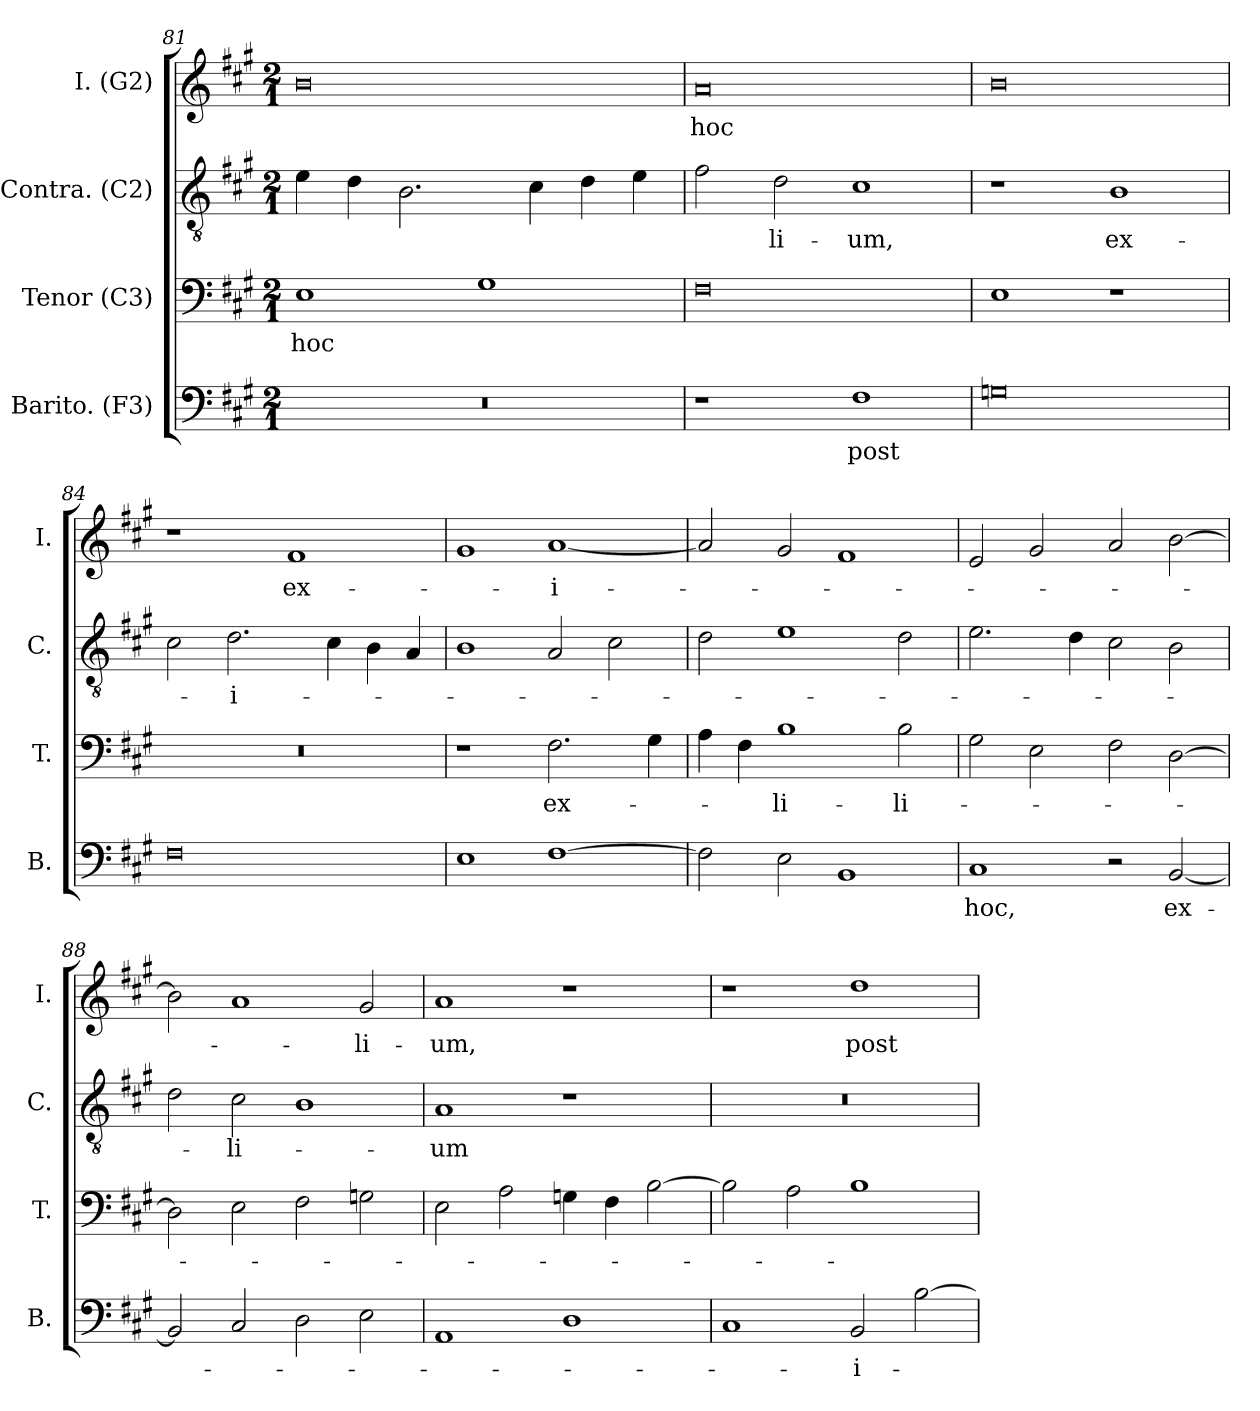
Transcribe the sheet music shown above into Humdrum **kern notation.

**kern	**text	**kern	**text	**kern	**text	**kern	**text
*part4	*part4	*part3	*part3	*part2	*part2	*part1	*part1
*staff4	*staff4	*staff3	*staff3	*staff2	*staff2	*staff1	*staff1
*I"Barito. (F3)	*	*I"Tenor (C3)	*	*I"Contra. (C2)	*	*I"I. (G2)	*
*I'B.	*	*I'T.	*	*I'C.	*	*I'I.	*
*clefF4	*	*clefF4	*	*clefGv2	*	*clefG2	*
*	*	*ITrd7c12	*	*ITrd7c12	*	*	*
*k[f#c#g#]	*	*k[f#c#g#]	*	*k[f#c#g#]	*	*k[f#c#g#]	*
*A:	*	*A:	*	*A:	*	*A:	*
*M2/1	*	*M2/1	*	*M2/1	*	*M2/1	*
=81	=81	=81	=81	=81	=81	=81	=81
!LO:N:vis=1	!	!	!	!	!	!	!
!	!	!	!LO:LY:b:color=#000000	!	!	!	!
0r	.	1EEi	hoc	4Ei\	.	0bi	.
.	.	.	.	4Di\	.	.	.
.	.	.	.	2.BBi\	.	.	.
.	.	1GG#i	.	.	.	.	.
.	.	.	.	4C#i\	.	.	.
.	.	.	.	4Di\	.	.	.
.	.	.	.	4Ei\	.	.	.
=82	=82	=82	=82	=82	=82	=82	=82
!	!	!	!	!	!	!	!LO:LY:b:color=#000000
1r	.	0FF#i	.	2F#i\	.	0ai	hoc
!	!	!	!	!	!LO:LY:b:color=#000000	!	!
.	.	.	.	2Di\	-li-	.	.
!	!LO:LY:b:color=#000000	!	!	!	!	!	!
!	!	!	!	!	!LO:LY:b:color=#000000	!	!
1F#i	post	.	.	1C#i	-um,	.	.
!!LO:PB:g=z
=83	=83	=83	=83	=83	=83	=83	=83
0Gni	.	1EEi	.	1r	.	0bi	.
!	!	!	!	!	!LO:LY:b:color=#000000	!	!
.	.	1r	.	1BBi	ex-	.	.
=84	=84	=84	=84	=84	=84	=84	=84
!	!	!LO:N:vis=1	!	!	!	!	!
0F#i	.	0r	.	2C#i\	.	1r	.
!	!	!	!	!	!LO:LY:b:color=#000000	!	!
.	.	.	.	2.Di\	-i-	.	.
!	!	!	!	!	!	!	!LO:LY:b:color=#000000
.	.	.	.	.	.	1f#i	ex-
.	.	.	.	4C#i\	.	.	.
.	.	.	.	4BBi\	.	.	.
.	.	.	.	4AAi/	.	.	.
=85	=85	=85	=85	=85	=85	=85	=85
1Ei	.	1r	.	1BBi	.	1g#i	.
!	!	!	!LO:LY:b:color=#000000	!	!	!	!
!	!	!	!	!	!	!	!LO:LY:b:color=#000000
[1F#i	.	2.FF#i\	ex-	2AAi/	.	[1ai	-i-
.	.	.	.	2C#i\	.	.	.
.	.	4GG#i\	.	.	.	.	.
=86	=86	=86	=86	=86	=86	=86	=86
2F#i\]	.	4AAi\	.	2Di\	.	2ai/]	.
.	.	4FF#i\	.	.	.	.	.
!	!	!	!LO:LY:b:color=#000000	!	!	!	!
2Ei\	.	1BBi	-li-	1Ei	.	2g#i/	.
1BBi	.	.	.	.	.	1f#i	.
!	!	!	!LO:LY:b:color=#000000	!	!	!	!
.	.	2BBi\	-li-	2Di\	.	.	.
=87	=87	=87	=87	=87	=87	=87	=87
!	!LO:LY:b:color=#000000	!	!	!	!	!	!
1C#i	hoc,	2GG#i\	.	2.Ei\	.	2ei/	.
.	.	2EEi\	.	.	.	2g#i/	.
.	.	.	.	4Di\	.	.	.
2r	.	2FF#i\	.	2C#i\	.	2ai/	.
!	!LO:LY:b:color=#000000	!	!	!	!	!	!
[2BBi/	ex-	[2DDi\	.	2BBi\	.	[2bi\	.
!!LO:LB:g=z
=88	=88	=88	=88	=88	=88	=88	=88
2BBi/]	.	2DDi\]	.	2Di\	.	2bi\]	.
!	!	!	!	!	!LO:LY:b:color=#000000	!	!
2C#i/	.	2EEi\	.	2C#i\	-li-	1ai	.
2Di\	.	2FF#i\	.	1BBi	.	.	.
!	!	!	!	!	!	!	!LO:LY:b:color=#000000
2Ei\	.	2GGi\	.	.	.	2g#i/	-li-
=89	=89	=89	=89	=89	=89	=89	=89
!	!	!	!	!	!LO:LY:b:color=#000000	!	!
!	!	!	!	!	!	!	!LO:LY:b:color=#000000
1AAi	.	2EEi\	.	1AAi	-um	1ai	-um,
.	.	2AAi\	.	.	.	.	.
1Di	.	4GGi\	.	1r	.	1r	.
.	.	4FF#i\	.	.	.	.	.
.	.	[2BBi\	.	.	.	.	.
=90	=90	=90	=90	=90	=90	=90	=90
!	!	!	!	!LO:N:vis=1	!	!	!
1C#i	.	2BBi\]	.	0r	.	1r	.
.	.	2AAi\	.	.	.	.	.
!	!LO:LY:b:color=#000000	!	!	!	!	!	!
!	!	!	!	!	!	!	!LO:LY:b:color=#000000
2BBi/	-i-	1BBi	.	.	.	1ddi	post
[2Bi\	.	.	.	.	.	.	.
=	=	=	=	=	=	=	=
*-	*-	*-	*-	*-	*-	*-	*-
